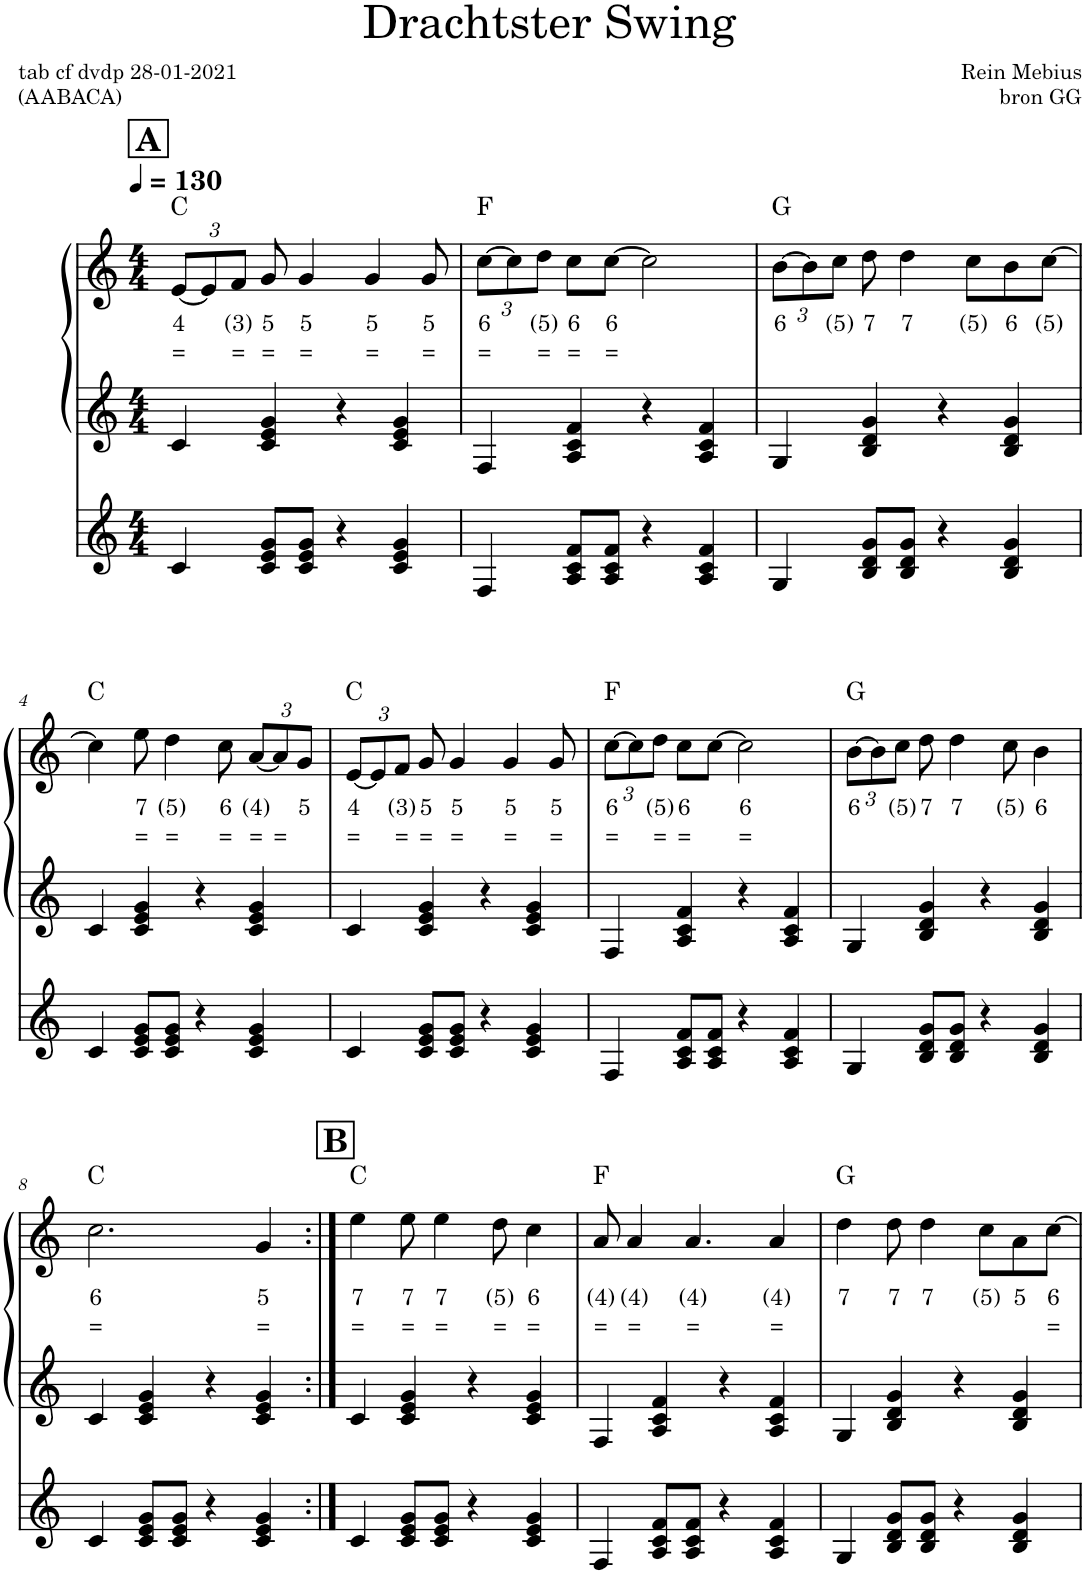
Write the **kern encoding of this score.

**kern	**kern	**kern	**text	**text	**harte
*part2	*part1	*part1	*part1	*part1	*part1
*staff3	*staff2	*staff1	*staff1	*staff1	*
*I"Mondharmonica	*I"Accordeon	*	*	*	*
*	*I'Acc	*	*	*	*
*clefG2	*clefG2	*clefG2	*	*	*
*k[]	*k[]	*k[]	*	*	*
*M4/4	*M4/4	*M4/4	*	*	*
*MM130	*MM130	*MM130	*	*	*
*	*	*Xbrackettup	*	*	*
!!LO:REH:place=s1:a:B:cj:fs=14:t=A
=1	=1	=1	=1	=1	=1
!	!	!	!LO:LY:b	!LO:LY:b	!
4c/	4c/	[12e/L	4	=	C:maj
.	.	12e/]	.	.	.
!	!	!	!LO:LY:b	!LO:LY:b	!
.	.	12f/J	(3)	=	.
!	!	!	!LO:LY:b	!LO:LY:b	!
8c/ 8e/ 8g/L	4c/ 4e/ 4g/	8g/	5	=	.
!	!	!	!LO:LY:b	!LO:LY:b	!
8c/ 8e/ 8g/J	.	4g/	5	=	.
4r	4r	.	.	.	.
!	!	!	!LO:LY:b	!LO:LY:b	!
.	.	4g/	5	=	.
4c/ 4e/ 4g/	4c/ 4e/ 4g/	.	.	.	.
!	!	!	!LO:LY:b	!LO:LY:b	!
.	.	8g/	5	=	.
=2	=2	=2	=2	=2	=2
!	!	!	!LO:LY:b	!LO:LY:b	!
4F/	4F/	[12cc\L	6	=	F:maj
.	.	12cc\]	.	.	.
!	!	!	!LO:LY:b	!LO:LY:b	!
.	.	12dd\J	(5)	=	.
!	!	!	!LO:LY:b	!LO:LY:b	!
8A/ 8c/ 8f/L	4A/ 4c/ 4f/	8cc\L	6	=	.
!	!	!	!LO:LY:b	!LO:LY:b	!
8A/ 8c/ 8f/J	.	[8cc\J	6	=	.
4r	4r	2cc\]	.	.	.
4A/ 4c/ 4f/	4A/ 4c/ 4f/	.	.	.	.
=3	=3	=3	=3	=3	=3
!	!	!	!LO:LY:b	!	!
4G/	4G/	[12b\L	6	.	G:maj
.	.	12b\]	.	.	.
!	!	!	!LO:LY:b	!	!
.	.	12cc\J	(5)	.	.
!	!	!	!LO:LY:b	!	!
8B/ 8d/ 8g/L	4B/ 4d/ 4g/	8dd\	7	.	.
!	!	!	!LO:LY:b	!	!
8B/ 8d/ 8g/J	.	4dd\	7	.	.
4r	4r	.	.	.	.
!	!	!	!LO:LY:b	!	!
.	.	8cc\L	(5)	.	.
!	!	!	!LO:LY:b	!	!
4B/ 4d/ 4g/	4B/ 4d/ 4g/	8b\	6	.	.
!	!	!	!LO:LY:b	!	!
.	.	[8cc\J	(5)	.	.
!!LO:LB:g=z
=4	=4	=4	=4	=4	=4
4c/	4c/	4cc\]	.	.	C:maj
!	!	!	!LO:LY:b	!LO:LY:b	!
8c/ 8e/ 8g/L	4c/ 4e/ 4g/	8ee\	7	=	.
!	!	!	!LO:LY:b	!LO:LY:b	!
8c/ 8e/ 8g/J	.	4dd\	(5)	=	.
4r	4r	.	.	.	.
!	!	!	!LO:LY:b	!LO:LY:b	!
.	.	8cc\	6	=	.
!	!	!	!LO:LY:b	!LO:LY:b	!
4c/ 4e/ 4g/	4c/ 4e/ 4g/	[12a/L	(4)	=	.
!	!	!	!	!LO:LY:b	!
.	.	12a/]	.	=	.
!	!	!	!LO:LY:b	!	!
.	.	12g/J	5	.	.
=5	=5	=5	=5	=5	=5
!	!	!	!LO:LY:b	!LO:LY:b	!
4c/	4c/	[12e/L	4	=	C:maj
.	.	12e/]	.	.	.
!	!	!	!LO:LY:b	!LO:LY:b	!
.	.	12f/J	(3)	=	.
!	!	!	!LO:LY:b	!LO:LY:b	!
8c/ 8e/ 8g/L	4c/ 4e/ 4g/	8g/	5	=	.
!	!	!	!LO:LY:b	!LO:LY:b	!
8c/ 8e/ 8g/J	.	4g/	5	=	.
4r	4r	.	.	.	.
!	!	!	!LO:LY:b	!LO:LY:b	!
.	.	4g/	5	=	.
4c/ 4e/ 4g/	4c/ 4e/ 4g/	.	.	.	.
!	!	!	!LO:LY:b	!LO:LY:b	!
.	.	8g/	5	=	.
=6	=6	=6	=6	=6	=6
!	!	!	!LO:LY:b	!LO:LY:b	!
4F/	4F/	[12cc\L	6	=	F:maj
.	.	12cc\]	.	.	.
!	!	!	!LO:LY:b	!LO:LY:b	!
.	.	12dd\J	(5)	=	.
!	!	!	!LO:LY:b	!LO:LY:b	!
8A/ 8c/ 8f/L	4A/ 4c/ 4f/	8cc\L	6	=	.
8A/ 8c/ 8f/J	.	[8cc\J	.	.	.
!	!	!	!LO:LY:b	!LO:LY:b	!
4r	4r	2cc\]	6	=	.
4A/ 4c/ 4f/	4A/ 4c/ 4f/	.	.	.	.
=7	=7	=7	=7	=7	=7
!	!	!	!LO:LY:b	!	!
4G/	4G/	[12b\L	6	.	G:maj
.	.	12b\]	.	.	.
!	!	!	!LO:LY:b	!	!
.	.	12cc\J	(5)	.	.
!	!	!	!LO:LY:b	!	!
8B/ 8d/ 8g/L	4B/ 4d/ 4g/	8dd\	7	.	.
!	!	!	!LO:LY:b	!	!
8B/ 8d/ 8g/J	.	4dd\	7	.	.
4r	4r	.	.	.	.
!	!	!	!LO:LY:b	!	!
.	.	8cc\	(5)	.	.
!	!	!	!LO:LY:b	!	!
4B/ 4d/ 4g/	4B/ 4d/ 4g/	4b\	6	.	.
!!LO:LB:g=z
=8	=8	=8	=8	=8	=8
!	!	!	!LO:LY:b	!LO:LY:b	!
4c/	4c/	2.cc\	6	=	C:maj
8c/ 8e/ 8g/L	4c/ 4e/ 4g/	.	.	.	.
8c/ 8e/ 8g/J	.	.	.	.	.
4r	4r	.	.	.	.
!	!	!	!LO:LY:b	!LO:LY:b	!
4c/ 4e/ 4g/	4c/ 4e/ 4g/	4g/	5	=	.
!!LO:REH:place=s1:a:B:cj:fs=14:t=B
=9:|!	=9:|!	=9:|!	=9:|!	=9:|!	=9:|!
!	!	!	!LO:LY:b	!LO:LY:b	!
4c/	4c/	4ee\	7	=	C:maj
!	!	!	!LO:LY:b	!LO:LY:b	!
8c/ 8e/ 8g/L	4c/ 4e/ 4g/	8ee\	7	=	.
!	!	!	!LO:LY:b	!LO:LY:b	!
8c/ 8e/ 8g/J	.	4ee\	7	=	.
4r	4r	.	.	.	.
!	!	!	!LO:LY:b	!LO:LY:b	!
.	.	8dd\	(5)	=	.
!	!	!	!LO:LY:b	!LO:LY:b	!
4c/ 4e/ 4g/	4c/ 4e/ 4g/	4cc\	6	=	.
=10	=10	=10	=10	=10	=10
!	!	!	!LO:LY:b	!LO:LY:b	!
4F/	4F/	8a/	(4)	=	F:maj
!	!	!	!LO:LY:b	!LO:LY:b	!
.	.	4a/	(4)	=	.
8A/ 8c/ 8f/L	4A/ 4c/ 4f/	.	.	.	.
!	!	!	!LO:LY:b	!LO:LY:b	!
8A/ 8c/ 8f/J	.	4.a/	(4)	=	.
4r	4r	.	.	.	.
!	!	!	!LO:LY:b	!LO:LY:b	!
4A/ 4c/ 4f/	4A/ 4c/ 4f/	4a/	(4)	=	.
=11	=11	=11	=11	=11	=11
!	!	!	!LO:LY:b	!	!
4G/	4G/	4dd\	7	.	G:maj
!	!	!	!LO:LY:b	!	!
8B/ 8d/ 8g/L	4B/ 4d/ 4g/	8dd\	7	.	.
!	!	!	!LO:LY:b	!	!
8B/ 8d/ 8g/J	.	4dd\	7	.	.
4r	4r	.	.	.	.
!	!	!	!LO:LY:b	!	!
.	.	8cc\L	(5)	.	.
!	!	!	!LO:LY:b	!	!
4B/ 4d/ 4g/	4B/ 4d/ 4g/	8a\	5	.	.
!	!	!	!LO:LY:b	!LO:LY:b	!
.	.	[8cc\J	6	=	.
=	=	=	=	=	=
*-	*-	*-	*-	*-	*-
